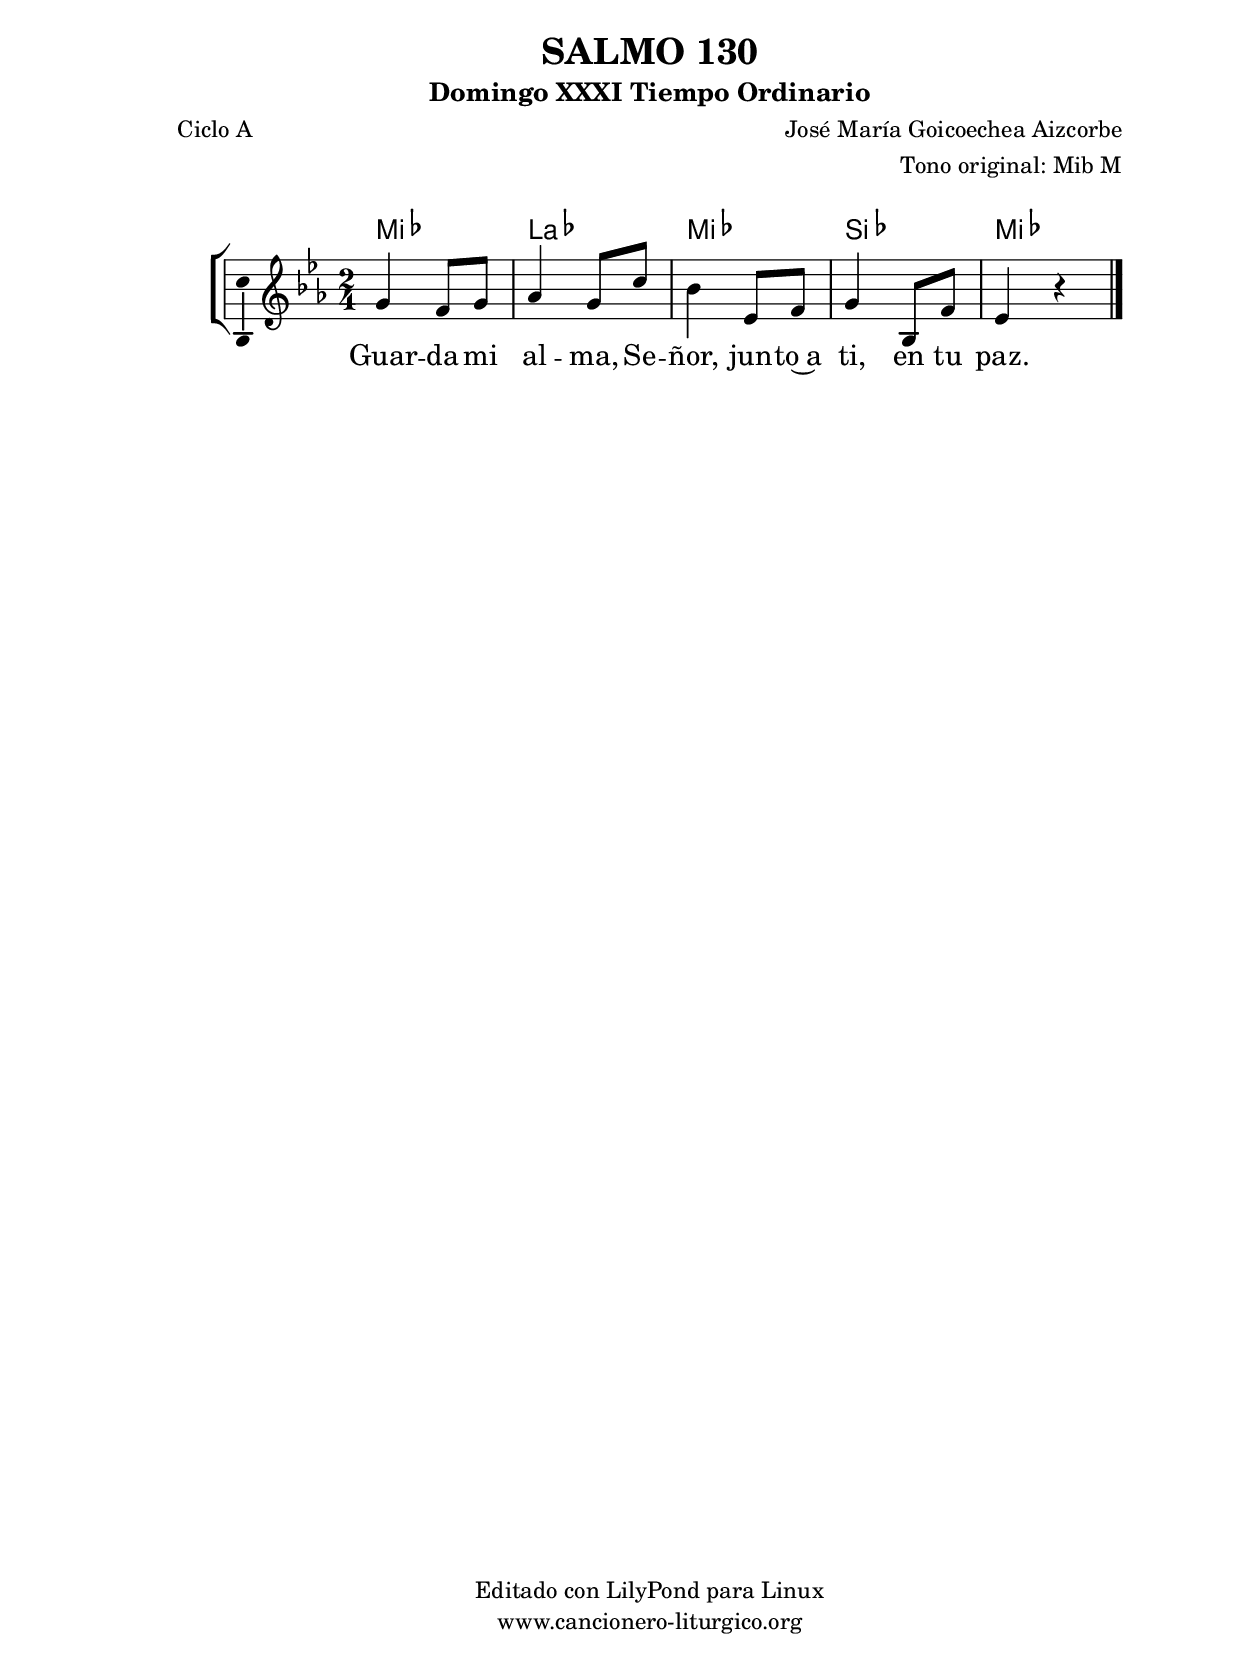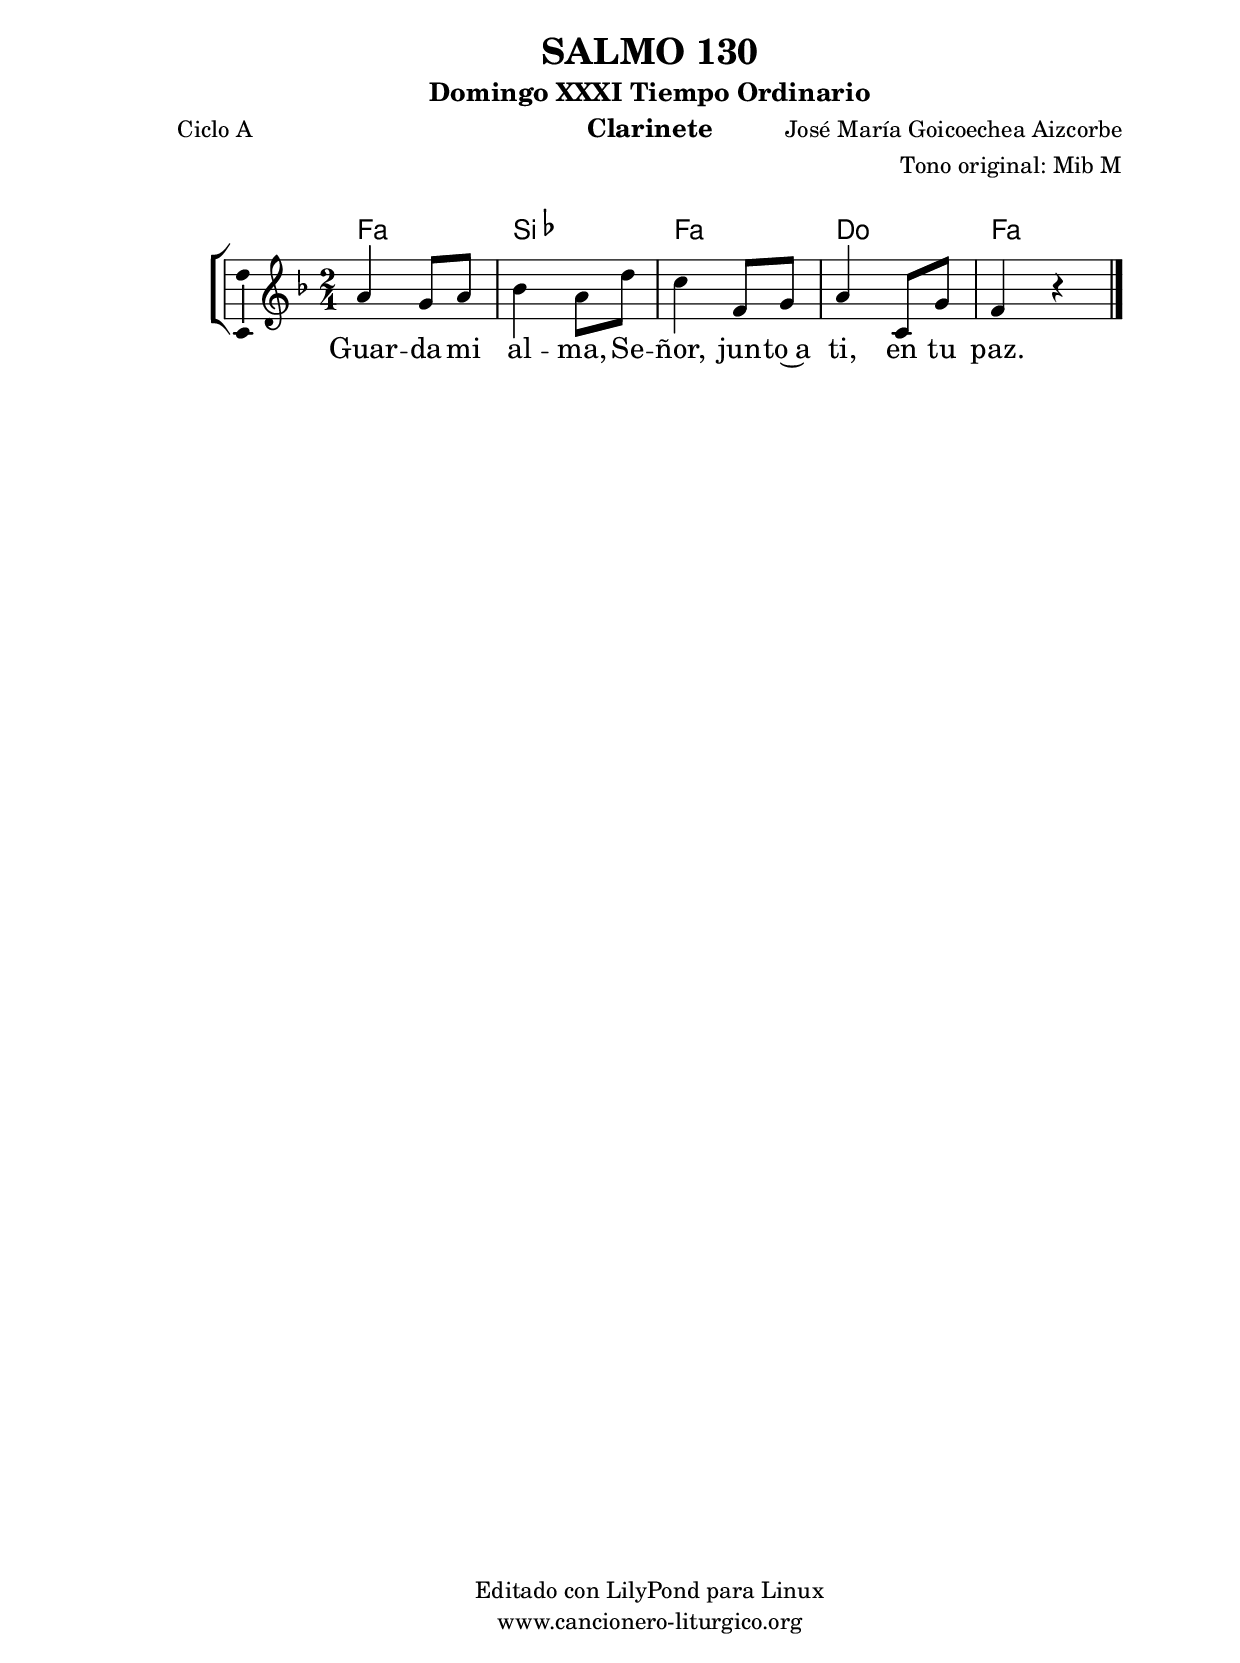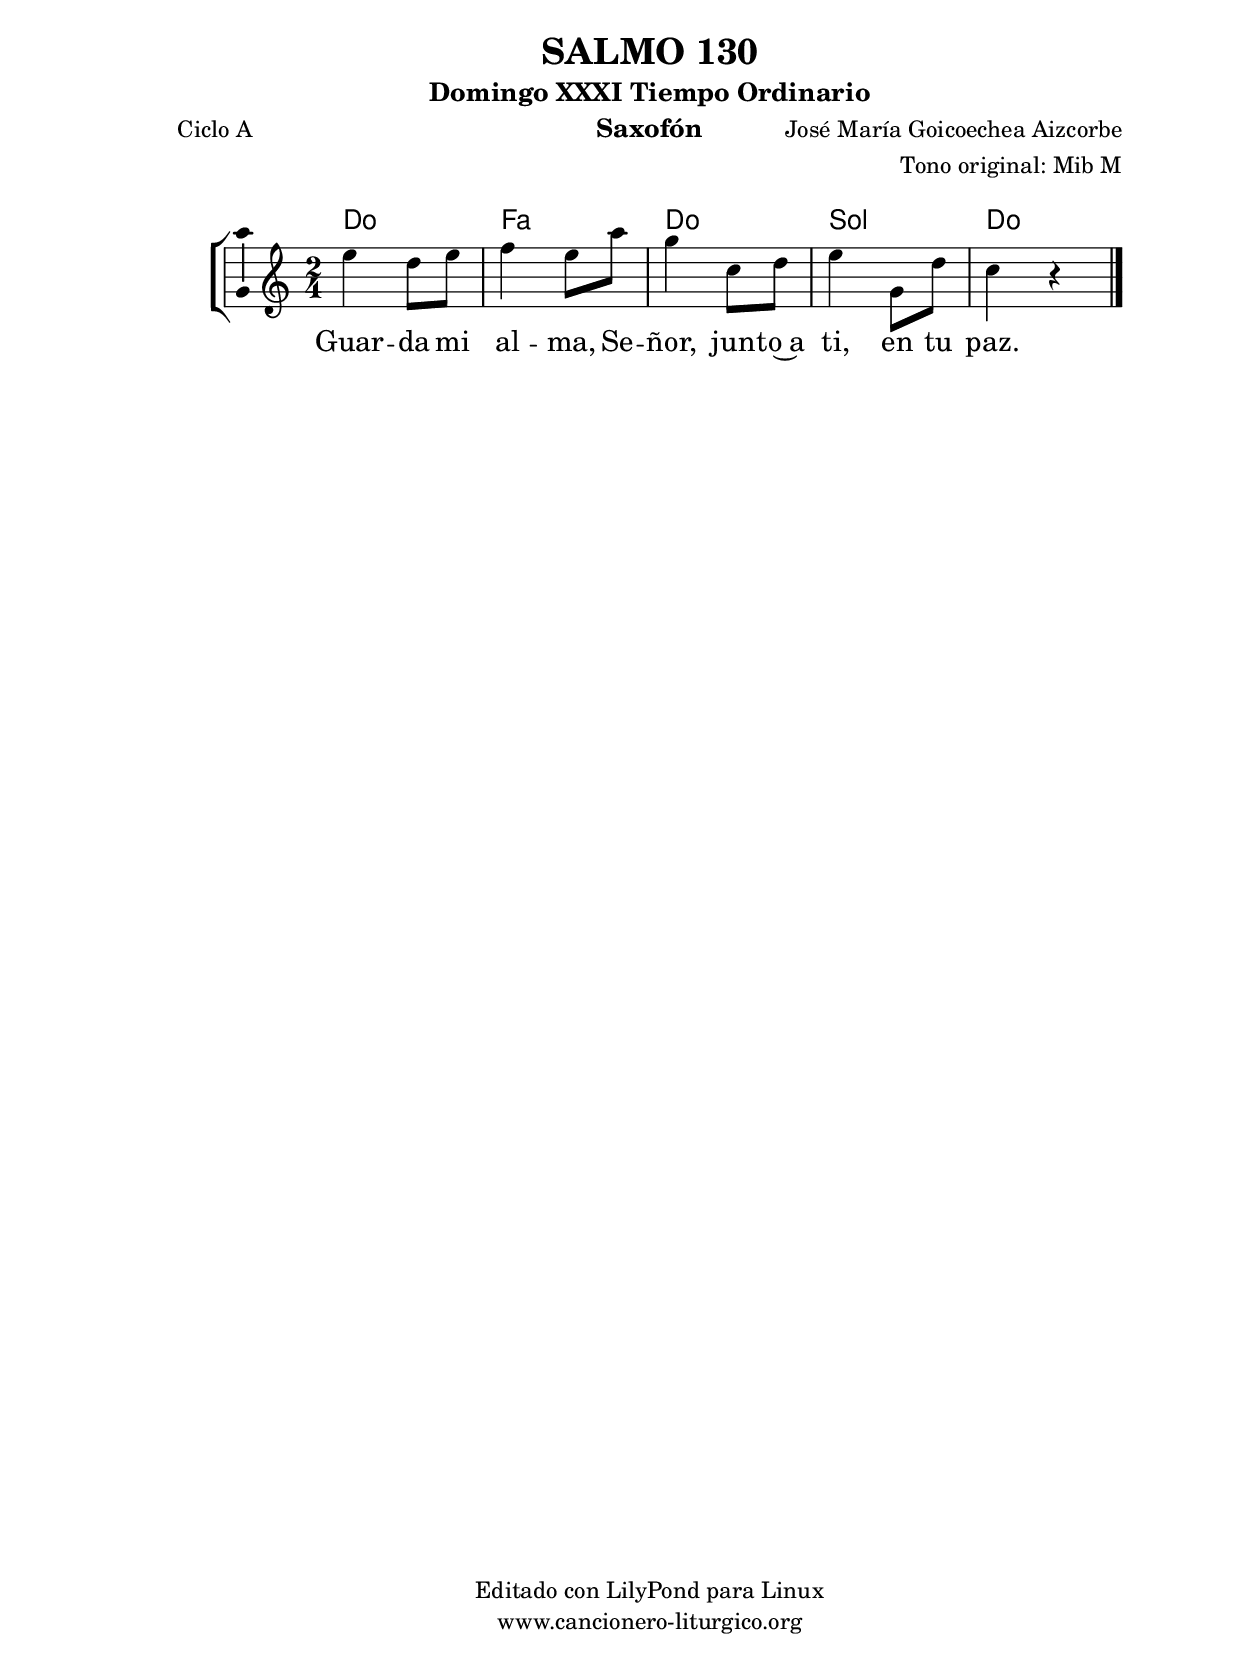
%
%para convertir .midi en .wav:
%timidity filename.midi -Ow -o finename.wav
%
%
%Para convertir de .wav a .mp3:
%lame -h -m j filename.wav
%
%
%para escuchar el midi:
%timidity nombrefichero.midi
%


%versión de lilypond para la que se ha escrito esta partitura:
\version "2.16.0"

	%Tamaño papel
	#(set-default-paper-size "a4")
	%Tamaño partitura
	#(set-global-staff-size 20)
	%No responde al pulsar sobre una nota
	#(ly:set-option 'point-and-click #f)

%parámetros del encabezamiento:
\header {
	title = "SALMO 130"
	subtitle = "Domingo XXXI Tiempo Ordinario"
	composer = "José María Goicoechea Aizcorbe"
	poet = "Ciclo A"
	meter = ""
	arranger = "Tono original: Mib M"
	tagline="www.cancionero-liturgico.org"
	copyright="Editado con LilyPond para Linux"
	tiempo = "Ordinario"
	usos = "Salmo"
	letra = "Guarda mi alma, Señor, junto a ti, en tu paz."
	}

%parámetros asociados al papel:
\paper  {
	oddHeaderMarkup = \markup {\fill-line { \on-the-fly #not-first-page \fromproperty #'header:title \on-the-fly #not-first-page \fromproperty #'header:composer }}
	evenHeaderMarkup = \markup {\fill-line { \fromproperty #'header:composer \fromproperty #'header:title }}
	#(set-paper-size "a4")
	print-page-number = ##f
	first-page-number = 1
	print-first-page-number = ##f
%	head-separation = 3.0 \cm
	top-margin = 2.0 \cm
	bottom-margin = 0.5\cm
%%%	bottom-margin = -1.0\cm
	left-margin = 3.0 \cm
	line-width = 16.0 \cm 
	indent = 8\mm
	interscoreline = 2.\mm
	between-system-space = 15\mm
%	para que las partituras no llenen la hoja:
	ragged-bottom = ##t
%	idem para la última hoja:
	ragged-last-bottom = ##f
%	para que las partituras llenen el ancho del papel:
	ragged-last = ##f
	after-title-space = 2.5 \cm
%page-count=1
%system-count=8

	%Flexible Vertical Spacing
%	markup-markup-spacing =
%	#'((basic-distance . 15) (minimum-distance . 15) (padding . 3))
	markup-system-spacing =
	#'((basic-distance . 15) (minimum-distance . 15) (padding . 3))
	system-system-spacing =
	#'((basic-distance . 15) (minimum-distance . 15) (padding . 3))
	score-system-spacing =
	#'((basic-distance . 15) (minimum-distance . 15) (padding . 5))
%	top-system-spacing = % header
%	#'((basic-distance . 8) (minimum-distance . 0) (padding . 3))
%	top-markup-spacing =
%	#'((basic-distance . 20) (minimum-distance . 20) (padding . 3))
	last-bottom-spacing = % footer
	#'((basic-distance . 5) (minimum-distance . 5) (padding . 3))
%	score-markup-spacing =
%	#'((basic-distance . 16) (minimum-distance . 13) (padding . 3))

	}


%parámetros que afectan a toda la partitura:
global =  {
	%clave de sol (G):
	\clef G
	%armadura:
%	\transpose ees f
	\key ees \major
	\tempo 4=90
	\set Score.tempoHideNote = ##t
	}


acordes = {
	\italianChords
	\chordmode {
%	\transpose ees f
{

ees2 aes ees bes ees

	}
	}
}

melodia = 
%	\transpose ees f
{
	\relative c''{

\time 2/4

g4 f8 g
aes4 g8 c
bes4 ees,8 f
g4 bes,8 f'
ees4 r4

	\bar "|."
	}
	}


texto = \lyricmode {
Guar -- da mi al -- ma, Se -- ñor, jun -- to~a ti, en tu paz.
	}


acordesStaff = \context ChordNames = acordesStaff <<
	\set chordChanges = ##t
	\acordes
	>>


vozStaff = \context Voice = vozStaff
\with {\consists "Ambitus_engraver"}
<<
%	\set Staff.instrumentName = ""
%	\set Staff.shortInstrumentName = ""
%	\set Staff.midiInstrument = #"clarinet"
%	\set Staff.midiInstrument = #"cello"
%	\set Staff.midiInstrument = #"flute"
	\set Staff.midiInstrument = #"electric guitar (jazz)"
%	\set Staff.midiInstrument = #"english horn"
%	\set Staff.midiInstrument = #"violin"
%	\set Staff.midiInstrument = #"glockenspiel"
	\set Staff.midiMinimumVolume = #0.7
	\set Staff.midiMaximumVolume = #0.9
	\global
	\melodia
	>>


textoStaff = \context Lyrics = textoStaff <<
	\lyricsto vozStaff \texto
	>>

\book {
	\score {
		\context ChoirStaff {
			\override StaffGroup.SystemStartBracket #'collapse-height = #1
			\override Score.SystemStartBar #'collapse-height = #1
			<<
			\acordesStaff
			\vozStaff
			\textoStaff
			>>
			}
		\layout {
	    		\context {
				\Lyrics
				\override LyricText #'font-size = #2
				}
	   		 \context {
				\Score
				%fontSize = #3
				\override StaffSymbol #'staff-space = #(magstep +3)
				%\override Beam #'thickness = #0.55
				%\override SpacingSpanner #'spacing-increment = #1.0
				%\override Slur #'height-limit = #1.5
				}
			}
		}
	\score {
		\unfoldRepeats
		\context ChoirStaff {
			<<
			\acordesStaff
			\vozStaff
			>>
			}
		\midi {
	  		\context {
	  			\Score
				tempoWholesPerMinute = #(ly:make-moment 70 4)
				}
			}
		}
	}

%Partitura para clarinete
#(define output-suffix "C")
\book {
	\header{
		instrument = "Clarinete"
		}
	\score {
		\context ChoirStaff {
			\override StaffGroup.SystemStartBracket #'collapse-height = #1
			\override Score.SystemStartBar #'collapse-height = #1
\transpose c d
			<<
			\acordesStaff
			\vozStaff
			\textoStaff
			>>
			}
		\layout {
	    		\context {
				\Lyrics
				\override LyricText #'font-size = #2
				}
	   		 \context {
				\Score
				%fontSize = #3
				\override StaffSymbol #'staff-space = #(magstep +3)
				%\override Beam #'thickness = #0.55
				%\override SpacingSpanner #'spacing-increment = #1.0
				%\override Slur #'height-limit = #1.5
				}
			}
		}
	}

%Partitura para saxofón
#(define output-suffix "S")
\book {
	\header{
		instrument = "Saxofón"
		}
	\score {
		\context ChoirStaff {
			\override StaffGroup.SystemStartBracket #'collapse-height = #1
			\override Score.SystemStartBar #'collapse-height = #1
\transpose c a
			<<
			\acordesStaff
			\vozStaff
			\textoStaff
			>>
			}
		\layout {
	    		\context {
				\Lyrics
				\override LyricText #'font-size = #2
				}
	   		 \context {
				\Score
				%fontSize = #3
				\override StaffSymbol #'staff-space = #(magstep +3)
				%\override Beam #'thickness = #0.55
				%\override SpacingSpanner #'spacing-increment = #1.0
				%\override Slur #'height-limit = #1.5
				}
			}
		}
	}

